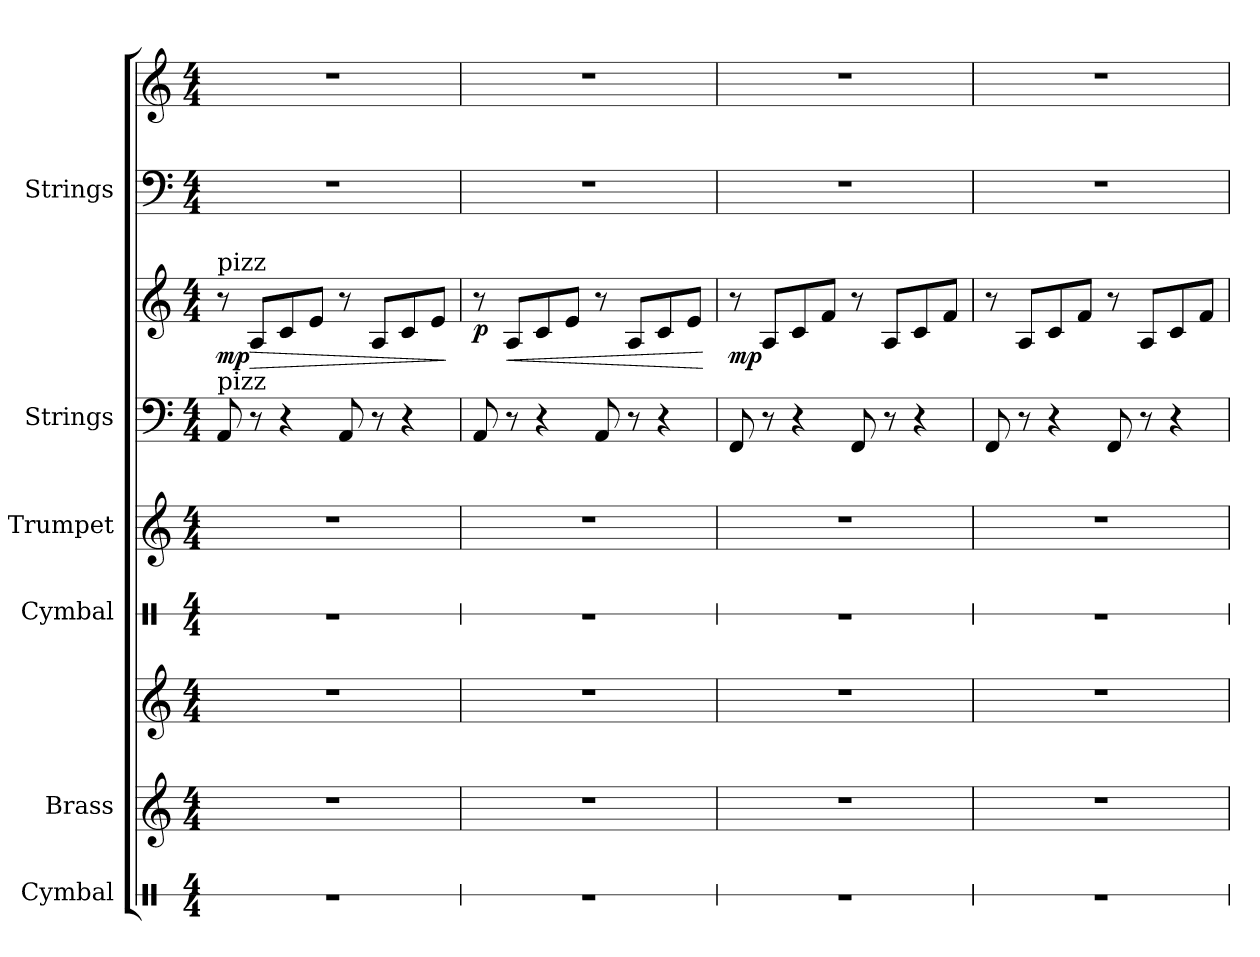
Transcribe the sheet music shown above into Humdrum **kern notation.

**kern	**kern	**kern	**kern	**kern	**kern	**kern	**dynam	**kern	**kern
*part6	*part5	*part5	*part4	*part3	*part2	*part2	*part2	*part1	*part1
*staff9	*staff8	*staff7	*staff6	*staff5	*staff4	*staff3	*staff3/4	*staff2	*staff1
*I"Cymbal	*I"Brass	*	*I"Cymbal	*I"Trumpet	*I"Strings	*	*	*I"Strings	*
*I'Cym.	*I'Brass	*	*I'Cym.	*I'Tpt.	*I'St.	*	*	*I'St.	*
*stria1	*	*	*stria1	*	*	*	*	*	*
*clefX	*clefG2	*clefG2	*clefX	*clefG2	*clefF4	*clefG2	*	*clefF4	*clefG2
*	*ITrd7c12	*ITrd7c12	*	*	*	*	*	*	*
*k[]	*k[]	*k[]	*k[]	*k[]	*k[]	*k[]	*	*k[]	*k[]
*M4/4	*M4/4	*M4/4	*M4/4	*M4/4	*M4/4	*M4/4	*	*M4/4	*M4/4
*MM80	*MM80	*MM80	*MM80	*MM80	*MM80	*MM80	*	*MM80	*MM80
=1	=1	=1	=1	=1	=1	=1	=1	=1	=1
!	!	!	!	!	!	!LO:TX:a:t=pizz	!	!	!
!	!	!	!	!	!LO:TX:a:t=pizz	!	!	!	!
!	!	!	!	!	!	!	!LO:DY:b	!	!
1r	1r	1r	1r	1r	8AA/	8r	mp	1r	1r
!	!	!	!	!	!	!	!LO:HP:b	!	!
.	.	.	.	.	8r	8A/L	>	.	.
.	.	.	.	.	4r	8c/	.	.	.
.	.	.	.	.	.	8e/J	.	.	.
.	.	.	.	.	8AA/	8r	.	.	.
.	.	.	.	.	8r	8A/L	.	.	.
.	.	.	.	.	4r	8c/	.	.	.
.	.	.	.	.	.	8e/J	.	.	.
.	.	.	.	.	.	.	]	.	.
=2	=2	=2	=2	=2	=2	=2	=2	=2	=2
!	!	!	!	!	!	!	!LO:DY:b	!	!
1r	1r	1r	1r	1r	8AA/	8r	p	1r	1r
!	!	!	!	!	!	!	!LO:HP:b	!	!
.	.	.	.	.	8r	8A/L	<	.	.
.	.	.	.	.	4r	8c/	.	.	.
.	.	.	.	.	.	8e/J	.	.	.
.	.	.	.	.	8AA/	8r	.	.	.
.	.	.	.	.	8r	8A/L	.	.	.
.	.	.	.	.	4r	8c/	.	.	.
.	.	.	.	.	.	8e/J	.	.	.
.	.	.	.	.	.	.	[	.	.
=3	=3	=3	=3	=3	=3	=3	=3	=3	=3
!	!	!	!	!	!	!	!LO:DY:b	!	!
1r	1r	1r	1r	1r	8FF/	8r	mp	1r	1r
.	.	.	.	.	8r	8A/L	.	.	.
.	.	.	.	.	4r	8c/	.	.	.
.	.	.	.	.	.	8f/J	.	.	.
.	.	.	.	.	8FF/	8r	.	.	.
.	.	.	.	.	8r	8A/L	.	.	.
.	.	.	.	.	4r	8c/	.	.	.
.	.	.	.	.	.	8f/J	.	.	.
=4	=4	=4	=4	=4	=4	=4	=4	=4	=4
1r	1r	1r	1r	1r	8FF/	8r	.	1r	1r
.	.	.	.	.	8r	8A/L	.	.	.
.	.	.	.	.	4r	8c/	.	.	.
.	.	.	.	.	.	8f/J	.	.	.
.	.	.	.	.	8FF/	8r	.	.	.
.	.	.	.	.	8r	8A/L	.	.	.
.	.	.	.	.	4r	8c/	.	.	.
.	.	.	.	.	.	8f/J	.	.	.
=	=	=	=	=	=	=	=	=	=
*-	*-	*-	*-	*-	*-	*-	*-	*-	*-
